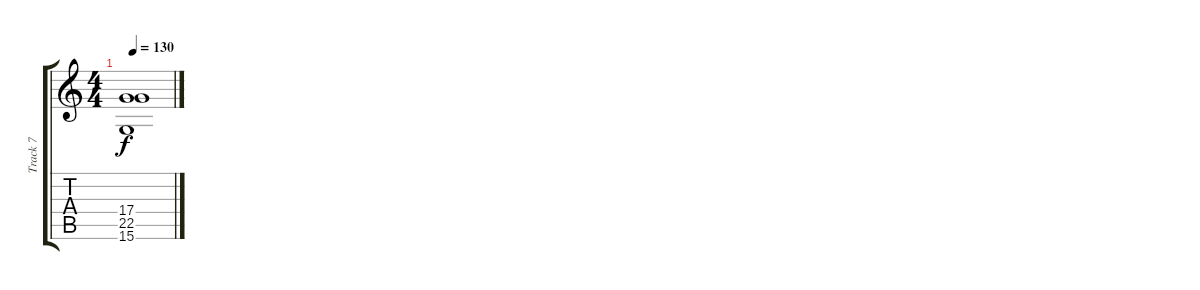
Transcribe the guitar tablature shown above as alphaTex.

\track ("Track 7" "Track 7") {instrument tremolostrings bank 255}
\staff {score tabs}
\tuning (E4 B3 G3 D3 A2 E2) {hide}
\ts (4 4)
\tempo 130
\clef g2
\ks c
(17.4{t} 22.5{t} 15.6{t}).1{dy f}
